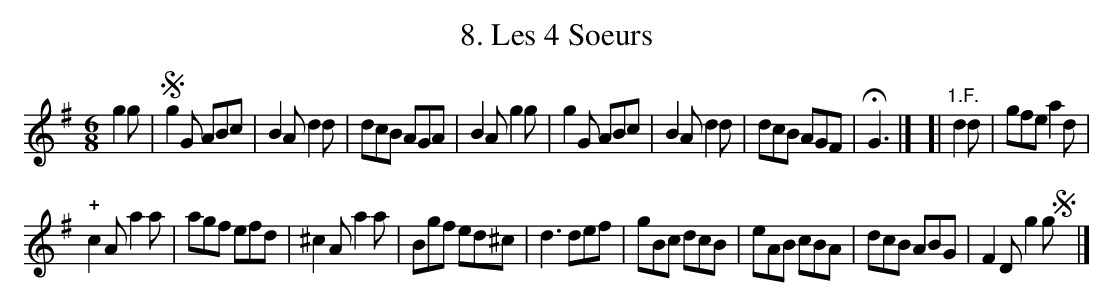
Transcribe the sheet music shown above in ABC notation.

X:1
T: 8. Les 4 Soeurs
M: 6/8
L: 1/8
K: G
g2g |!segno!\
g2G ABc | B2A d2d |\
dcB AGA | B2A g2g |\
g2G ABc | B2A d2d |\
dcB AGF | HG3 |]\
[| "1.F."d2d | gfe a2d |
!+!c2A a2a |\
agf efd | ^c2A a2a |\
Bgf ed^c | d3 def |\
gBc dcB | eAB cBA |\
dcB ABG | F2D g2g !segno!y|]
